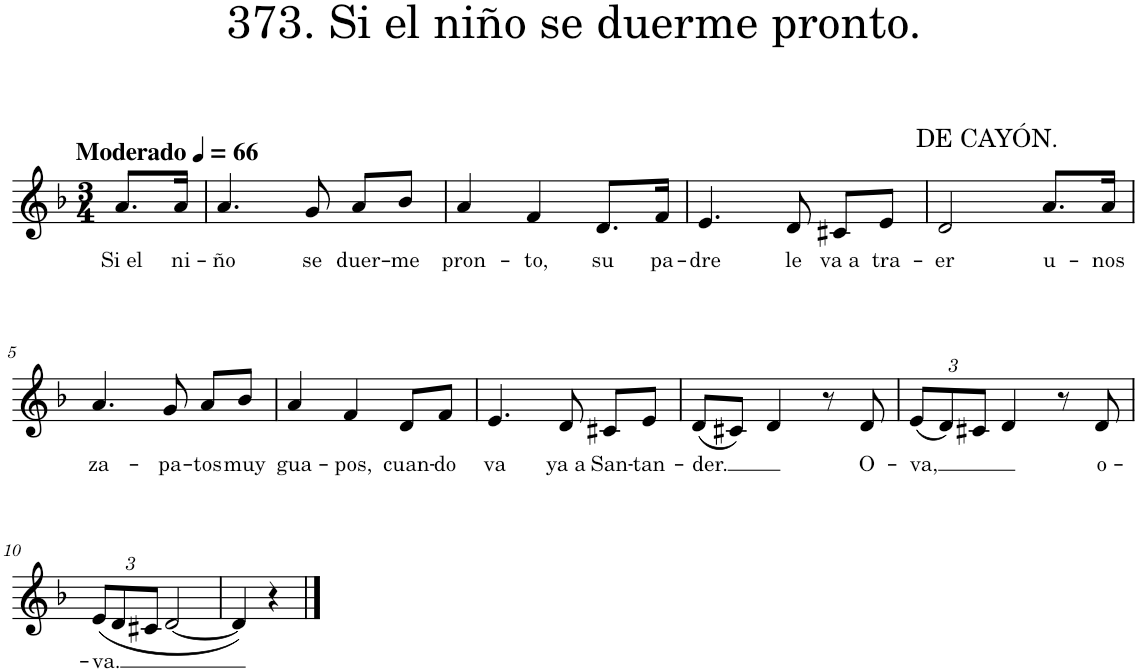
**kern	**text
*part1	*part1
*staff1	*staff1
*I"Piano	*
*I'Pno.	*
*clefG2	*
*k[b-]	*
*M3/4	*
*MM66	*
=	=
!LO:TX:a:B:t=Moderado	!
!	!LO:LY:b
8.a/L	Si el
!	!LO:LY:b
16a/Jk	ni-
=1	=1
!	!LO:LY:b
4.a/	-ño
!	!LO:LY:b
8g/	se
!	!LO:LY:b
8a/L	duer-
!	!LO:LY:b
8b-/J	-me
=2	=2
!	!LO:LY:b
4a/	pron-
!	!LO:LY:b
4f/	-to,
!	!LO:LY:b
8.d/L	su
!	!LO:LY:b
16f/Jk	pa-
=3	=3
!	!LO:LY:b
4.e/	-dre
!	!LO:LY:b
8d/	le
!LO:TX:a:t=DE CAYÓN.	!
!	!LO:LY:b
8c#X/L	va a
!	!LO:LY:b
8e/J	tra-
=4	=4
!	!LO:LY:b
2d/	-er
!	!LO:LY:b
8.a/L	u-
!	!LO:LY:b
16a/Jk	-nos
!!LO:LB:g=z
=5	=5
!	!LO:LY:b
4.a/	za-
!	!LO:LY:b
8g/	-pa-
!	!LO:LY:b
8a/L	-tos
!	!LO:LY:b
8b-/J	muy
=6	=6
!	!LO:LY:b
4a/	gua-
!	!LO:LY:b
4f/	-pos,
!	!LO:LY:b
8d/L	cuan-
!	!LO:LY:b
8f/J	-do
=7	=7
!	!LO:LY:b
4.e/	va
!	!LO:LY:b
8d/	ya a
!	!LO:LY:b
8c#X/L	San-
!	!LO:LY:b
8e/J	-tan-
=8	=8
!	!LO:LY:b
(8d/L	-der.
8c#X/J)	.
4d/	.
8r	.
!	!LO:LY:b
8d/	O-
=9	=9
*Xbrackettup	*
!	!LO:LY:b
(12e/L	-va,
12d/)	.
12c#X/J	.
4d/	.
8r	.
!	!LO:LY:b
8d/	o-
!!LO:LB:g=z
=10	=10
!	!LO:LY:b
(12e/L	-va.
12d/	.
12c#X/J	.
[2d/	.
=11	=11
4d/])	.
4r	.
==	==
*-	*-
